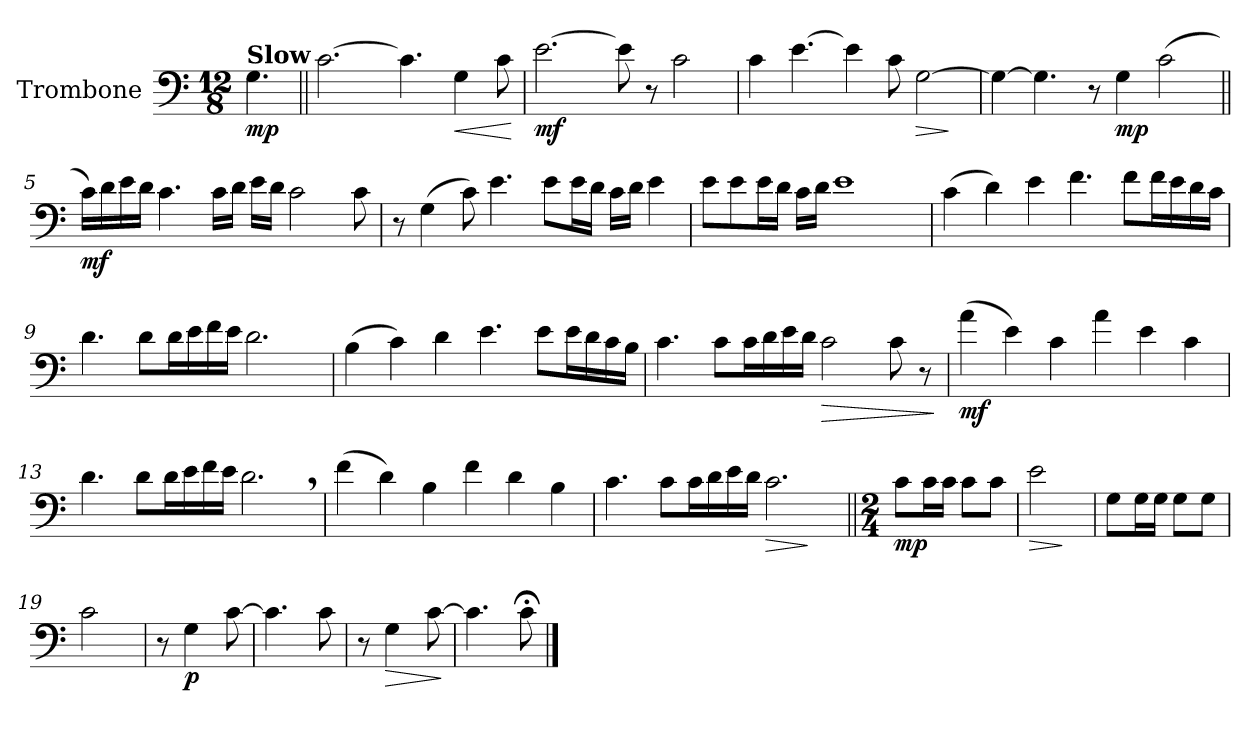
**kern	**dynam
*part1	*part1
*staff1	*staff1
*I"Trombone	*
*I'Trb.	*
*clefF4	*
*k[]	*
*M12/8	*
=	=
!LO:TX:a:B:t=Slow	!
!	!LO:DY:b
4.G\	mp
=1||	=1||
[2.c\	.
4.c\]	.
!	!LO:HP:b
4G\	<
8c\	.
.	[
=2	=2
!	!LO:DY:b
[2.e\	mf
8e\]	.
8r	.
2c\	.
=3	=3
4c\	.
[4.e\	.
4e\]	.
8c\	.
!	!LO:HP:b
[2G\	>
.	]
=4	=4
4G\_	.
4.G\]	.
8r	.
!	!LO:DY:b
4G\	mp
(2c\	.
!!LO:LB:g=z
=5||	=5||
!	!LO:DY:b
16c\LL)	mf
16d\	.
16e\	.
16d\JJ	.
4.c\	.
16c\LL	.
16d\JJ	.
16e\LL	.
16d\JJ	.
2c\	.
8c\	.
=6	=6
8r	.
(4G\	.
8c\)	.
4.e\	.
8e\L	.
16e\L	.
16d\JJ	.
16c\LL	.
16d\JJ	.
4e\	.
=7	=7
8e\L	.
8e\	.
16e\L	.
16d\JJ	.
16c\LL	.
16d\JJ	.
1e	.
!!LO:LB:g=z
=8	=8
(4c\	.
4d\)	.
4e\	.
4.f\	.
8f\L	.
16f\L	.
16e\	.
16d\	.
16c\JJ	.
=9	=9
4.d\	.
8d\L	.
16d\L	.
16e\	.
16f\	.
16e\JJ	.
2.d\	.
=10	=10
(4B\	.
4c\)	.
4d\	.
4.e\	.
8e\L	.
16e\L	.
16d\	.
16c\	.
16B\JJ	.
!!LO:LB:g=z
=11	=11
4.c\	.
8c\L	.
16c\L	.
16d\	.
16e\	.
16d\JJ	.
!	!LO:HP:b
2c\	>
8c\	.
8r	.
.	]
=12	=12
!	!LO:DY:b
(4a\	mf
4e\)	.
4c\	.
4a\	.
4e\	.
4c\	.
=13	=13
4.d\	.
8d\L	.
16d\L	.
16e\	.
16f\	.
16e\JJ	.
2.d,\	.
=14	=14
(4f\	.
4d\)	.
4B\	.
4f\	.
4d\	.
4B\	.
!!LO:LB:g=z
=15	=15
4.c\	.
8c\L	.
16c\L	.
16d\	.
16e\	.
16d\JJ	.
!	!LO:HP:b
2.c\	>
.	]
=16||	=16||
*M2/4	*
!	!LO:DY:b
8c\L	mp
16c\L	.
16c\JJ	.
8c\L	.
8c\J	.
=17	=17
!	!LO:HP:b
2e\	>
.	]
=18	=18
8G\L	.
16G\L	.
16G\JJ	.
8G\L	.
8G\J	.
=19	=19
2c\	.
=20	=20
8r	.
!	!LO:DY:b
4G\	p
[8c\	.
=21	=21
4.c\]	.
8c\	.
=22	=22
8r	.
!	!LO:HP:b
4G\	>
[8c\	.
.	]
!!LO:LB:g=z
=23	=23
4.c\]	.
8c;<\	.
==	==
*-	*-
